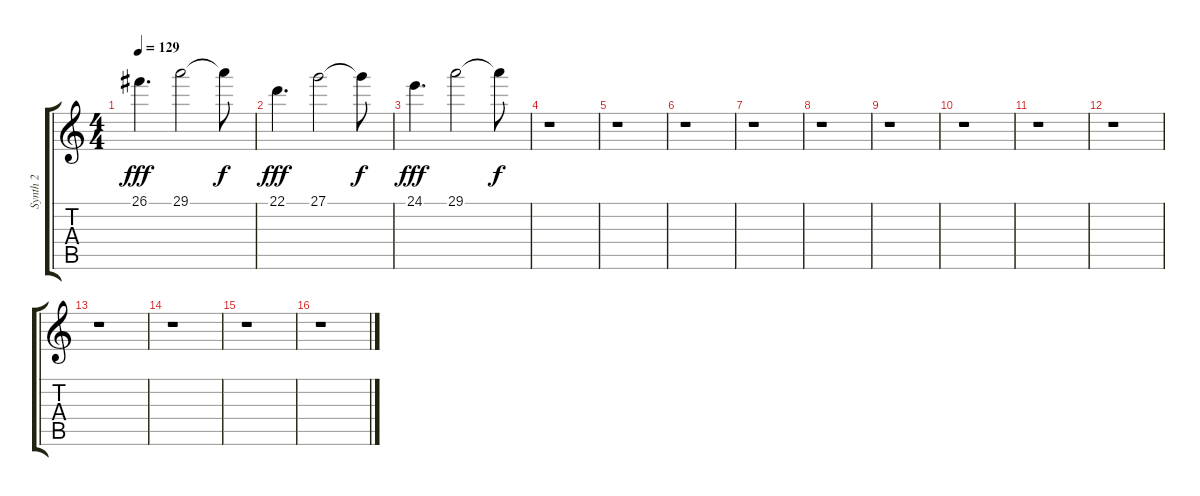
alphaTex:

\track ("Synth 2" "Synth 2") {instrument pad8sweep}
\staff {score tabs}
\tuning (E4 B3 G3 D3 A2 E2) {hide}
\ts (4 4)
\tempo 129
\clef g2
\ks c
26.1.4{d dy fff} 29.1.2 29.1{t}.8{dy f} |
22.1.4{d dy fff} 27.1.2 27.1{t}.8{dy f} |
24.1.4{d dy fff} 29.1.2 29.1{t}.8{dy f} |
r.1 |
r.1 |
r.1 |
r.1 |
r.1 |
r.1 |
r.1 |
r.1 |
r.1 |
r.1 |
r.1 |
r.1 |
r.1
